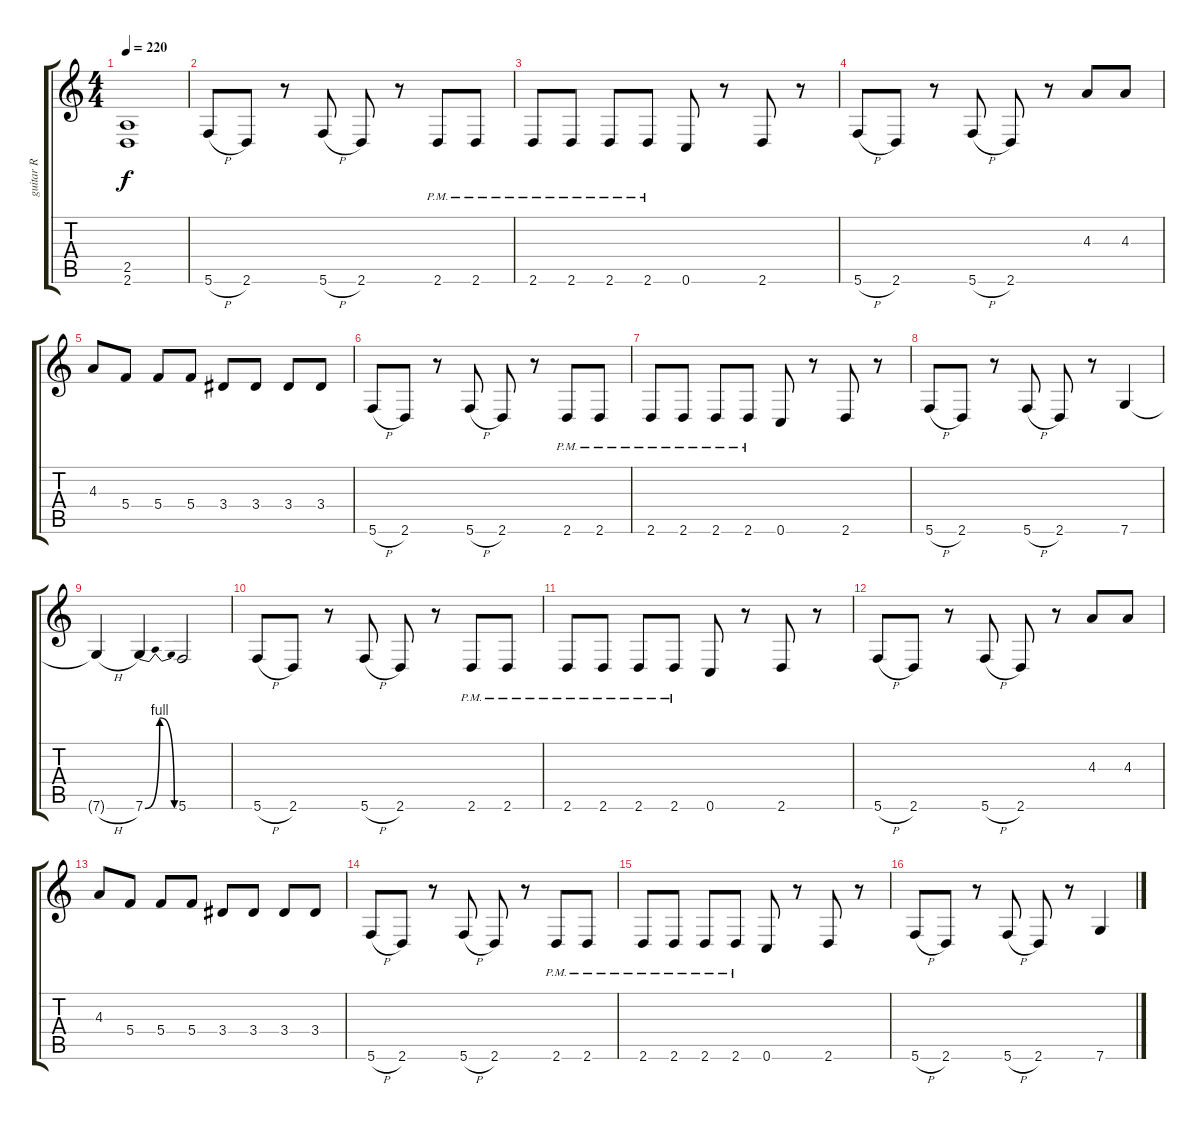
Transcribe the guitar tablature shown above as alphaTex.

\track ("guitar R" "guitar R") {instrument overdrivenguitar}
\staff {score tabs}
\tuning (D4 A3 F3 C3 G2 C2) {hide}
\ts (4 4)
\tempo 220
\clef g2
\ks c
(2.5{t} 2.6{t}).1{dy f} |
5.6{h}.8 2.6.8 r.8 5.6{h}.8 2.6.8 r.8 2.6{pm}.8 2.6{pm}.8 |
2.6{pm}.8 2.6{pm}.8 2.6{pm}.8 2.6{pm}.8 0.6.8 r.8 2.6.8 r.8 |
5.6{h}.8 2.6.8 r.8 5.6{h}.8 2.6.8 r.8 4.3.8 4.3.8 |
4.3.8 5.4.8 5.4.8 5.4.8 3.4.8 3.4.8 3.4.8 3.4.8 |
5.6{h}.8 2.6.8 r.8 5.6{h}.8 2.6.8 r.8 2.6{pm}.8 2.6{pm}.8 |
2.6{pm}.8 2.6{pm}.8 2.6{pm}.8 2.6{pm}.8 0.6.8 r.8 2.6.8 r.8 |
5.6{h}.8 2.6.8 r.8 5.6{h}.8 2.6.8 r.8 7.6.4 |
7.6{h t}.4 7.6{be (bendrelease 0 0 30 4 30 4 60 0)}.4 5.6.2 |
5.6{h}.8 2.6.8 r.8 5.6{h}.8 2.6.8 r.8 2.6{pm}.8 2.6{pm}.8 |
2.6{pm}.8 2.6{pm}.8 2.6{pm}.8 2.6{pm}.8 0.6.8 r.8 2.6.8 r.8 |
5.6{h}.8 2.6.8 r.8 5.6{h}.8 2.6.8 r.8 4.3.8 4.3.8 |
4.3.8 5.4.8 5.4.8 5.4.8 3.4.8 3.4.8 3.4.8 3.4.8 |
5.6{h}.8 2.6.8 r.8 5.6{h}.8 2.6.8 r.8 2.6{pm}.8 2.6{pm}.8 |
2.6{pm}.8 2.6{pm}.8 2.6{pm}.8 2.6{pm}.8 0.6.8 r.8 2.6.8 r.8 |
5.6{h}.8 2.6.8 r.8 5.6{h}.8 2.6.8 r.8 7.6.4
